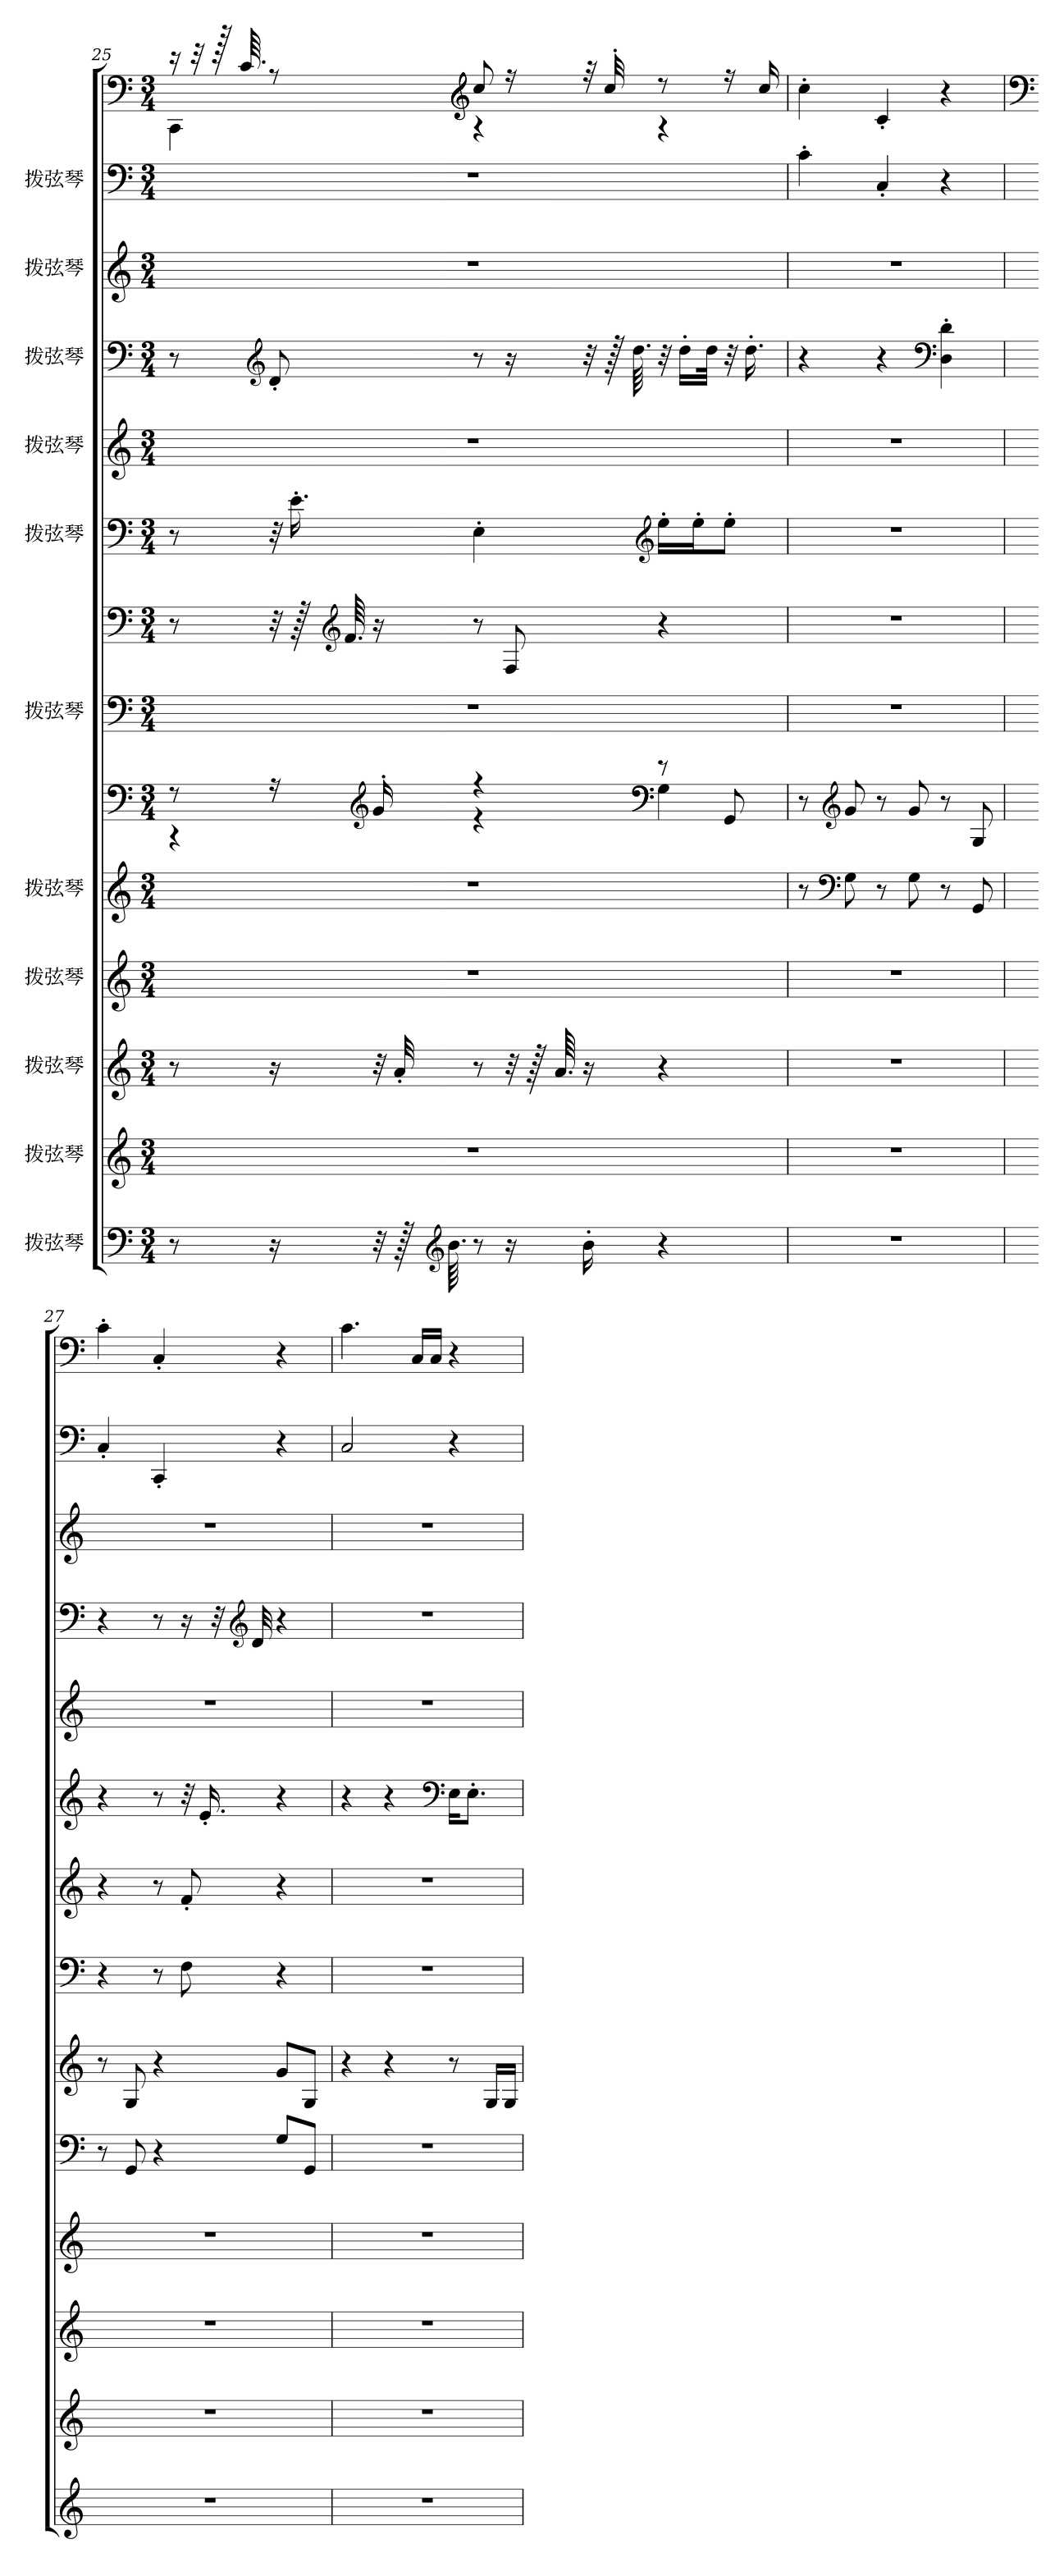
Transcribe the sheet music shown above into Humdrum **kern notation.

**kern	**kern	**kern	**kern	**kern	**kern	**kern	**kern	**kern	**kern	**kern	**kern	**kern	**kern
*part11	*part10	*part9	*part8	*part7	*part7	*part6	*part6	*part5	*part4	*part3	*part2	*part1	*part1
*staff14	*staff13	*staff12	*staff11	*staff10	*staff9	*staff8	*staff7	*staff6	*staff5	*staff4	*staff3	*staff2	*staff1
*I"拨弦琴	*I"拨弦琴	*I"拨弦琴	*I"拨弦琴	*I"拨弦琴	*	*I"拨弦琴	*	*I"拨弦琴	*I"拨弦琴	*I"拨弦琴	*I"拨弦琴	*I"拨弦琴	*
!!LO:PB:g=z
*clefF4	*clefG2	*clefG2	*clefG2	*clefG2	*clefF4	*clefF4	*clefF4	*clefF4	*clefG2	*clefF4	*clefG2	*clefF4	*clefF4
*k[]	*k[]	*k[]	*k[]	*k[]	*k[]	*k[]	*k[]	*k[]	*k[]	*k[]	*k[]	*k[]	*k[]
*M3/4	*M3/4	*M3/4	*M3/4	*M3/4	*M3/4	*M3/4	*M3/4	*M3/4	*M3/4	*M3/4	*M3/4	*M3/4	*M3/4
=25	=25	=25	=25	=25	=25	=25	=25	=25	=25	=25	=25	=25	=25
*	*	*	*	*	*^	*	*	*	*	*	*	*	*^
8r	2.r	8r	2.r	2.r	8r	4r	2.r	8r	8r	2.r	8r	2.r	2.r	16r	4CC\
.	.	.	.	.	.	.	.	.	.	.	.	.	.	32r	.
.	.	.	.	.	.	.	.	.	.	.	.	.	.	128r	.
.	.	.	.	.	.	.	.	.	.	.	.	.	.	64.c/	.
*	*	*	*	*	*	*	*	*	*	*	*clefG2	*	*	*	*
16r	.	16r	.	.	16r	.	.	32r	32r	.	8d'/	.	.	8r	.
.	.	.	.	.	.	.	.	128r	16.e'\	.	.	.	.	.	.
*	*	*	*	*	*	*	*	*clefG2	*	*	*	*	*	*	*
.	.	.	.	.	.	.	.	64.f/	.	.	.	.	.	.	.
*	*	*	*	*	*clefG2	*	*	*	*	*	*	*	*	*	*
32r	.	32r	.	.	16g'/	.	.	16r	.	.	.	.	.	.	.
128r	.	32a'/	.	.	.	.	.	.	.	.	.	.	.	.	.
*clefG2	*	*	*	*	*	*	*	*	*	*	*	*	*	*	*
64.b\	.	.	.	.	.	.	.	.	.	.	.	.	.	.	.
*	*	*	*	*	*	*	*	*	*	*	*	*	*	*clefG2	*
8r	.	8r	.	.	4r	4r	.	8r	4E'\	.	8r	.	.	8cc/	4r
16r	.	32r	.	.	.	.	.	8F/	.	.	16r	.	.	16r	.
.	.	128r	.	.	.	.	.	.	.	.	.	.	.	.	.
.	.	64.a/	.	.	.	.	.	.	.	.	.	.	.	.	.
16b'\	.	16r	.	.	.	.	.	.	.	.	32r	.	.	32r	.
.	.	.	.	.	.	.	.	.	.	.	128r	.	.	32cc'/	.
.	.	.	.	.	.	.	.	.	.	.	64.dd\	.	.	.	.
*	*	*	*	*	*clefF4	*	*	*	*clefG2	*	*	*	*	*	*
4r	.	4r	.	.	8r	4G\	.	4r	16ee'\LL	.	32r	.	.	8r	4r
.	.	.	.	.	.	.	.	.	.	.	16dd'\LL	.	.	.	.
.	.	.	.	.	.	.	.	.	16ee'\J	.	.	.	.	.	.
.	.	.	.	.	.	.	.	.	.	.	32dd\JJk	.	.	.	.
.	.	.	.	.	8GG/	.	.	.	8ee'\J	.	32r	.	.	16r	.
.	.	.	.	.	.	.	.	.	.	.	16.dd'\	.	.	.	.
.	.	.	.	.	.	.	.	.	.	.	.	.	.	16cc/	.
*	*	*	*	*	*v	*v	*	*	*	*	*	*	*	*v	*v
=26	=26	=26	=26	=26	=26	=26	=26	=26	=26	=26	=26	=26	=26
2.r	2.r	2.r	2.r	8r	8r	2.r	2.r	2.r	2.r	4r	2.r	4c'\	4cc'\
*	*	*	*	*clefF4	*clefG2	*	*	*	*	*	*	*	*
.	.	.	.	8G\	8g/	.	.	.	.	.	.	.	.
.	.	.	.	8r	8r	.	.	.	.	4r	.	4C'/	4c'/
.	.	.	.	8G\	8g/	.	.	.	.	.	.	.	.
*	*	*	*	*	*	*	*	*	*	*clefF4	*	*	*
.	.	.	.	8r	8r	.	.	.	.	4D\' 4d\'	.	4r	4r
.	.	.	.	8GG/	8G/	.	.	.	.	.	.	.	.
!!LO:PB:g=z
=27	=27	=27	=27	=27	=27	=27	=27	=27	=27	=27	=27	=27	=27
*	*	*	*	*	*	*	*	*	*	*	*	*	*clefF4
2.r	2.r	2.r	2.r	8r	8r	4r	4r	4r	2.r	4r	2.r	4C'/	4c'\
.	.	.	.	8GG/	8G/	.	.	.	.	.	.	.	.
.	.	.	.	4r	4r	8r	8r	8r	.	8r	.	4CC'/	4C'/
.	.	.	.	.	.	8F\	8f'/	32r	.	16r	.	.	.
.	.	.	.	.	.	.	.	16.e'/	.	.	.	.	.
.	.	.	.	.	.	.	.	.	.	32r	.	.	.
*	*	*	*	*	*	*	*	*	*	*clefG2	*	*	*
.	.	.	.	.	.	.	.	.	.	32d/	.	.	.
.	.	.	.	8G/L	8g/L	4r	4r	4r	.	4r	.	4r	4r
.	.	.	.	8GG/J	8G/J	.	.	.	.	.	.	.	.
=28	=28	=28	=28	=28	=28	=28	=28	=28	=28	=28	=28	=28	=28
2.r	2.r	2.r	2.r	2.r	4r	2.r	2.r	4r	2.r	2.r	2.r	2C/	4.c\
.	.	.	.	.	4r	.	.	4r	.	.	.	.	.
.	.	.	.	.	.	.	.	.	.	.	.	.	16C/LL
.	.	.	.	.	.	.	.	.	.	.	.	.	16C/JJ
*	*	*	*	*	*	*	*	*clefF4	*	*	*	*	*
.	.	.	.	.	8r	.	.	16E\KL	.	.	.	4r	4r
.	.	.	.	.	.	.	.	8.E'\J	.	.	.	.	.
.	.	.	.	.	16G/LL	.	.	.	.	.	.	.	.
.	.	.	.	.	16G/JJ	.	.	.	.	.	.	.	.
=	=	=	=	=	=	=	=	=	=	=	=	=	=
*-	*-	*-	*-	*-	*-	*-	*-	*-	*-	*-	*-	*-	*-
